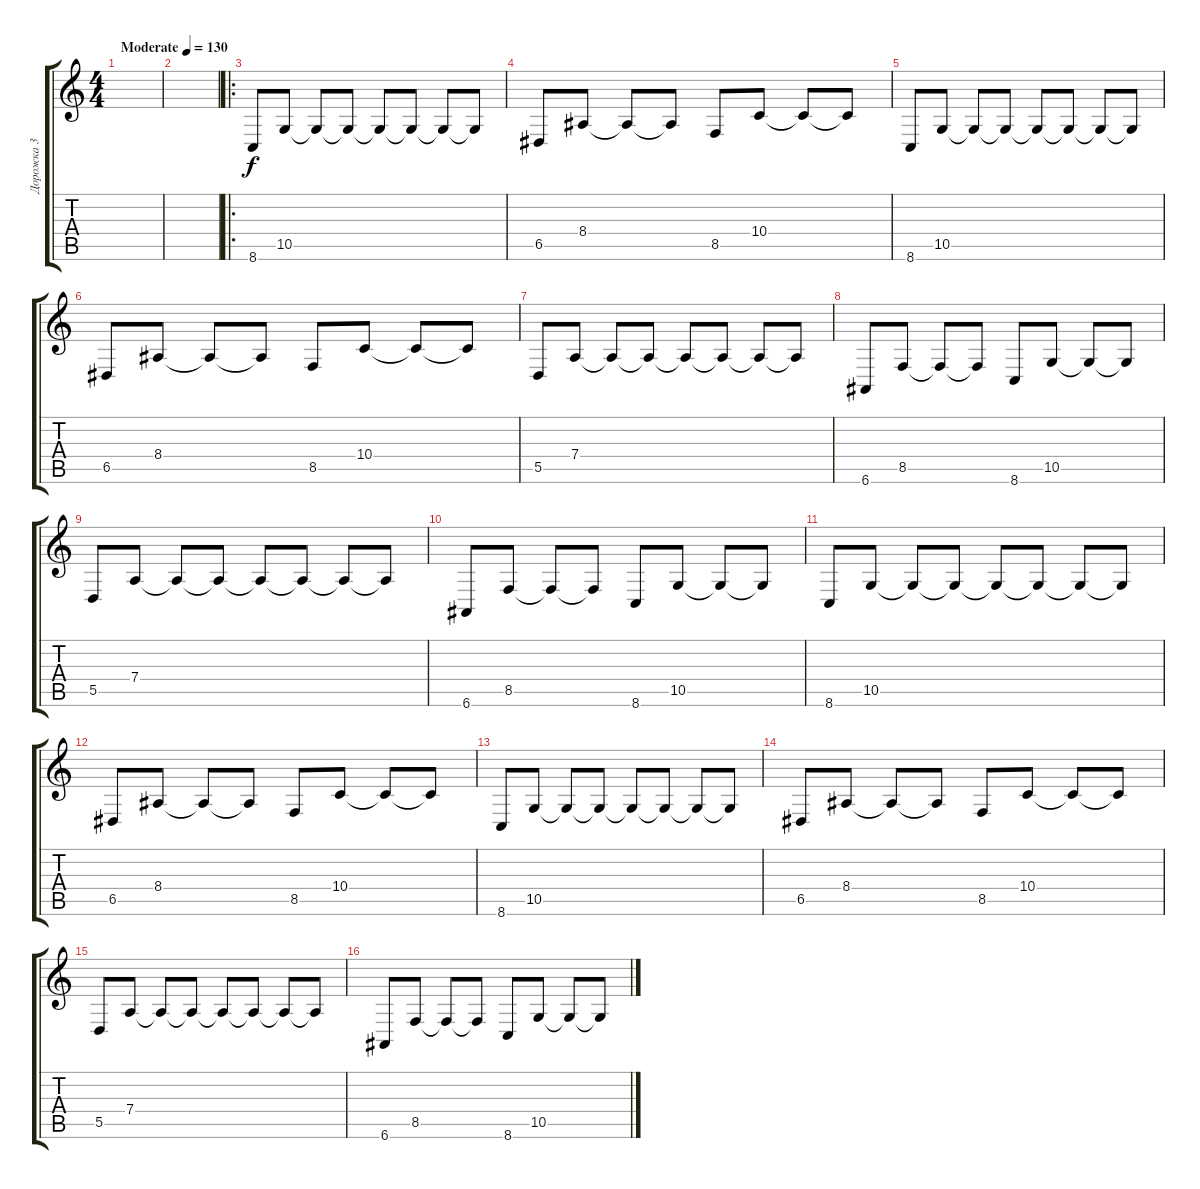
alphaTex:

\track ("Дорожка 3" "Дорожка 3") {instrument lead1square}
\staff {score tabs}
\tuning (E4 B3 G3 D3 A2 E2) {hide}
\ts (4 4)
\tempo (130 "Moderate")
\clef g2
\ks c
|
|
\ro
8.6.8 10.5.8 10.5{t}.8 10.5{t}.8 10.5{t}.8 10.5{t}.8 10.5{t}.8 10.5{t}.8 |
6.5.8 8.4.8 8.4{t}.8 8.4{t}.8 8.5.8 10.4.8 10.4{t}.8 10.4{t}.8 |
8.6.8 10.5.8 10.5{t}.8 10.5{t}.8 10.5{t}.8 10.5{t}.8 10.5{t}.8 10.5{t}.8 |
6.5.8 8.4.8 8.4{t}.8 8.4{t}.8 8.5.8 10.4.8 10.4{t}.8 10.4{t}.8 |
5.5.8 7.4.8 7.4{t}.8 7.4{t}.8 7.4{t}.8 7.4{t}.8 7.4{t}.8 7.4{t}.8 |
6.6.8 8.5.8 8.5{t}.8 8.5{t}.8 8.6.8 10.5.8 10.5{t}.8 10.5{t}.8 |
5.5.8 7.4.8 7.4{t}.8 7.4{t}.8 7.4{t}.8 7.4{t}.8 7.4{t}.8 7.4{t}.8 |
6.6.8 8.5.8 8.5{t}.8 8.5{t}.8 8.6.8 10.5.8 10.5{t}.8 10.5{t}.8 |
8.6.8 10.5.8 10.5{t}.8 10.5{t}.8 10.5{t}.8 10.5{t}.8 10.5{t}.8 10.5{t}.8 |
6.5.8 8.4.8 8.4{t}.8 8.4{t}.8 8.5.8 10.4.8 10.4{t}.8 10.4{t}.8 |
8.6.8 10.5.8 10.5{t}.8 10.5{t}.8 10.5{t}.8 10.5{t}.8 10.5{t}.8 10.5{t}.8 |
6.5.8 8.4.8 8.4{t}.8 8.4{t}.8 8.5.8 10.4.8 10.4{t}.8 10.4{t}.8 |
5.5.8 7.4.8 7.4{t}.8 7.4{t}.8 7.4{t}.8 7.4{t}.8 7.4{t}.8 7.4{t}.8 |
6.6.8 8.5.8 8.5{t}.8 8.5{t}.8 8.6.8 10.5.8 10.5{t}.8 10.5{t}.8
